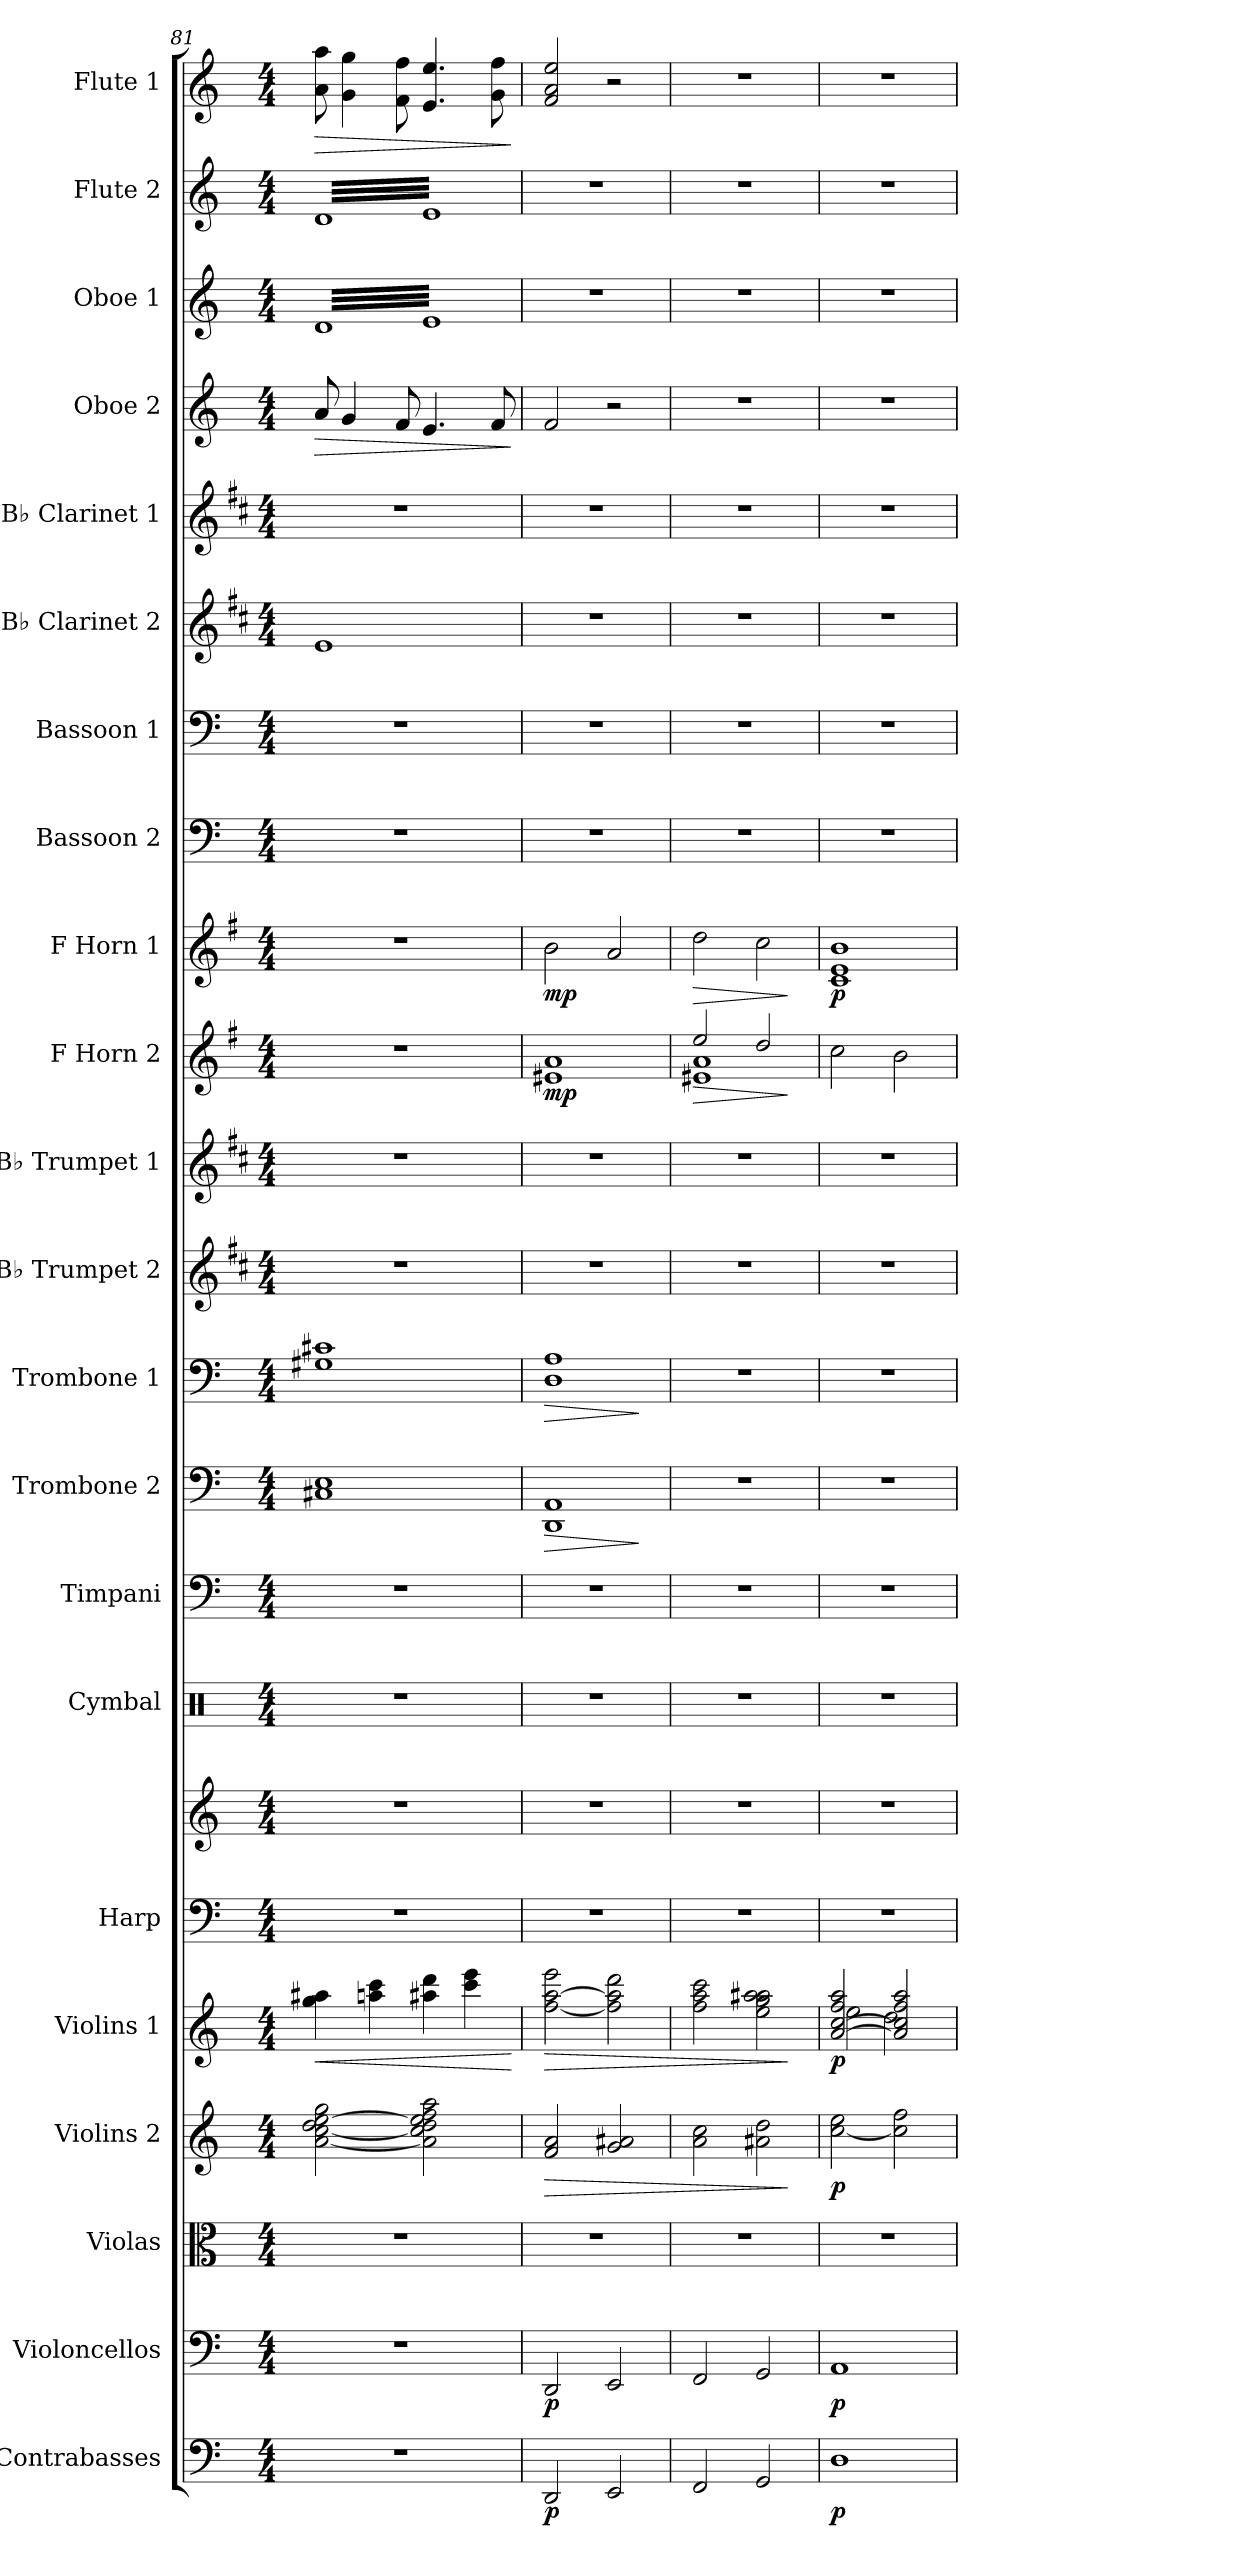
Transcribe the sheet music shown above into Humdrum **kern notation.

**kern	**dynam	**kern	**dynam	**kern	**kern	**dynam	**kern	**dynam	**kern	**kern	**kern	**kern	**kern	**dynam	**kern	**dynam	**kern	**kern	**kern	**dynam	**kern	**dynam	**kern	**kern	**kern	**kern	**kern	**dynam	**kern	**kern	**kern	**dynam
*part22	*part22	*part21	*part21	*part20	*part19	*part19	*part18	*part18	*part17	*part17	*part16	*part15	*part14	*part14	*part13	*part13	*part12	*part11	*part10	*part10	*part9	*part9	*part8	*part7	*part6	*part5	*part4	*part4	*part3	*part2	*part1	*part1
*staff23	*staff23	*staff22	*staff22	*staff21	*staff20	*staff20	*staff19	*staff19	*staff18	*staff17	*staff16	*staff15	*staff14	*staff14	*staff13	*staff13	*staff12	*staff11	*staff10	*staff10	*staff9	*staff9	*staff8	*staff7	*staff6	*staff5	*staff4	*staff4	*staff3	*staff2	*staff1	*staff1
*I"Contrabasses	*	*I"Violoncellos	*	*I"Violas	*I"Violins 2	*	*I"Violins 1	*	*I"Harp	*	*I"Cymbal	*I"Timpani	*I"Trombone 2	*	*I"Trombone 1	*	*I"B♭ Trumpet 2	*I"B♭ Trumpet 1	*I"F Horn 2	*	*I"F Horn 1	*	*I"Bassoon 2	*I"Bassoon 1	*I"B♭ Clarinet 2	*I"B♭ Clarinet 1	*I"Oboe 2	*	*I"Oboe 1	*I"Flute 2	*I"Flute 1	*
*I'Cbs.	*	*I'Vcs.	*	*I'Vlas.	*I'Vlns. 2	*	*I'Vlns. 1	*	*I'Hrp.	*	*I'Cym.	*I'Timp.	*I'Tbn. 2	*	*I'Tbn. 1	*	*I'B♭ Tpt. 2	*I'B♭ Tpt. 1	*I'F Hn. 2	*	*I'F Hn. 1	*	*I'Bsn. 2	*I'Bsn. 1	*I'B♭ Cl. 2	*I'B♭ Cl. 1	*I'Ob. 2	*	*I'Ob. 1	*I'Fl. 2	*I'Fl. 1	*
*clefF4	*	*clefF4	*	*clefC3	*clefG2	*	*clefG2	*	*clefF4	*clefG2	*clefX	*clefF4	*clefF4	*	*clefF4	*	*clefG2	*clefG2	*clefG2	*	*clefG2	*	*clefF4	*clefF4	*clefG2	*clefG2	*clefG2	*	*clefG2	*clefG2	*clefG2	*
*ITrd7c12	*	*	*	*	*	*	*	*	*	*	*	*	*	*	*	*	*ITrd1c2	*ITrd1c2	*ITrd4c7	*	*ITrd4c7	*	*	*	*ITrd1c2	*ITrd1c2	*	*	*	*	*	*
*k[]	*	*k[]	*	*k[]	*k[]	*	*k[]	*	*k[]	*k[]	*k[]	*k[]	*k[]	*	*k[]	*	*k[]	*k[]	*k[]	*	*k[]	*	*k[]	*k[]	*k[]	*k[]	*k[]	*	*k[]	*k[]	*k[]	*
*M4/4	*	*M4/4	*	*M4/4	*M4/4	*	*M4/4	*	*M4/4	*M4/4	*M4/4	*M4/4	*M4/4	*	*M4/4	*	*M4/4	*M4/4	*M4/4	*	*M4/4	*	*M4/4	*M4/4	*M4/4	*M4/4	*M4/4	*	*M4/4	*M4/4	*M4/4	*
=81	=81	=81	=81	=81	=81	=81	=81	=81	=81	=81	=81	=81	=81	=81	=81	=81	=81	=81	=81	=81	=81	=81	=81	=81	=81	=81	=81	=81	=81	=81	=81	=81
!	!	!	!	!	!	!	!	!LO:HP:b	!	!	!	!	!	!LO:DY:b	!	!	!	!	!	!	!	!	!	!	!	!	!	!LO:HP:b	!	!	!	!LO:HP:b
!	!	!	!	!	!	!	!	!	!	!	!	!	!	!LO:DY:n=1:b	!	!LO:DY:b	!	!	!	!	!	!	!	!	!	!	!	!	!	!	!	!
!	!	!	!	!	!	!	!	!	!	!	!	!	!	!	!	!LO:DY:n=1:b	!	!	!	!	!	!	!	!	!	!	!	!	!	!	!	!
*	*	*	*	*	*	*	*	*	*	*	*	*	*	*	*	*	*	*	*	*	*	*	*	*	*	*	*	*	*tremolo	*	*	*
*	*	*	*	*	*	*	*	*	*	*	*	*	*	*	*	*	*	*	*	*	*	*	*	*	*	*	*	*	*	*tremolo	*	*
1r	.	1r	.	1r	[2a\ [2cc\ 2dd\ [2ee\ 2gg\	.	4gg\ 4aa#X\	<	1r	1r	1r	1r	1C#X 1E	mp mp	1G#X 1c#X	mp mp	1r	1r	1r	.	1r	.	1r	1r	1d	1r	8a/	>	32dLLL	32dLLL	8a\ 8aa\	>
.	.	.	.	.	.	.	.	.	.	.	.	.	.	.	.	.	.	.	.	.	.	.	.	.	.	.	.	.	32e	32e	.	.
.	.	.	.	.	.	.	.	.	.	.	.	.	.	.	.	.	.	.	.	.	.	.	.	.	.	.	.	.	32d	32d	.	.
.	.	.	.	.	.	.	.	.	.	.	.	.	.	.	.	.	.	.	.	.	.	.	.	.	.	.	.	.	32e	32e	.	.
.	.	.	.	.	.	.	.	.	.	.	.	.	.	.	.	.	.	.	.	.	.	.	.	.	.	.	4g/	.	32d	32d	4g\ 4gg\	.
.	.	.	.	.	.	.	.	.	.	.	.	.	.	.	.	.	.	.	.	.	.	.	.	.	.	.	.	.	32e	32e	.	.
.	.	.	.	.	.	.	.	.	.	.	.	.	.	.	.	.	.	.	.	.	.	.	.	.	.	.	.	.	32d	32d	.	.
.	.	.	.	.	.	.	.	.	.	.	.	.	.	.	.	.	.	.	.	.	.	.	.	.	.	.	.	.	32e	32e	.	.
.	.	.	.	.	.	.	4aan\ 4ccc\	.	.	.	.	.	.	.	.	.	.	.	.	.	.	.	.	.	.	.	.	.	32d	32d	.	.
.	.	.	.	.	.	.	.	.	.	.	.	.	.	.	.	.	.	.	.	.	.	.	.	.	.	.	.	.	32e	32e	.	.
.	.	.	.	.	.	.	.	.	.	.	.	.	.	.	.	.	.	.	.	.	.	.	.	.	.	.	.	.	32d	32d	.	.
.	.	.	.	.	.	.	.	.	.	.	.	.	.	.	.	.	.	.	.	.	.	.	.	.	.	.	.	.	32e	32e	.	.
.	.	.	.	.	.	.	.	.	.	.	.	.	.	.	.	.	.	.	.	.	.	.	.	.	.	.	8f/	.	32d	32d	8f\ 8ff\	.
.	.	.	.	.	.	.	.	.	.	.	.	.	.	.	.	.	.	.	.	.	.	.	.	.	.	.	.	.	32e	32e	.	.
.	.	.	.	.	.	.	.	.	.	.	.	.	.	.	.	.	.	.	.	.	.	.	.	.	.	.	.	.	32d	32d	.	.
.	.	.	.	.	.	.	.	.	.	.	.	.	.	.	.	.	.	.	.	.	.	.	.	.	.	.	.	.	32e	32e	.	.
.	.	.	.	.	2a\] 2cc\] 2dd\ 2ee\] 2ff\ 2aa\	.	4aa#X\ 4ddd\	.	.	.	.	.	.	.	.	.	.	.	.	.	.	.	.	.	.	.	4.e/	.	32d	32d	4.e/ 4.ee/	.
.	.	.	.	.	.	.	.	.	.	.	.	.	.	.	.	.	.	.	.	.	.	.	.	.	.	.	.	.	32e	32e	.	.
.	.	.	.	.	.	.	.	.	.	.	.	.	.	.	.	.	.	.	.	.	.	.	.	.	.	.	.	.	32d	32d	.	.
.	.	.	.	.	.	.	.	.	.	.	.	.	.	.	.	.	.	.	.	.	.	.	.	.	.	.	.	.	32e	32e	.	.
.	.	.	.	.	.	.	.	.	.	.	.	.	.	.	.	.	.	.	.	.	.	.	.	.	.	.	.	.	32d	32d	.	.
.	.	.	.	.	.	.	.	.	.	.	.	.	.	.	.	.	.	.	.	.	.	.	.	.	.	.	.	.	32e	32e	.	.
.	.	.	.	.	.	.	.	.	.	.	.	.	.	.	.	.	.	.	.	.	.	.	.	.	.	.	.	.	32d	32d	.	.
.	.	.	.	.	.	.	.	.	.	.	.	.	.	.	.	.	.	.	.	.	.	.	.	.	.	.	.	.	32e	32e	.	.
.	.	.	.	.	.	.	4ccc\ 4eee\	.	.	.	.	.	.	.	.	.	.	.	.	.	.	.	.	.	.	.	.	.	32d	32d	.	.
.	.	.	.	.	.	.	.	.	.	.	.	.	.	.	.	.	.	.	.	.	.	.	.	.	.	.	.	.	32e	32e	.	.
.	.	.	.	.	.	.	.	.	.	.	.	.	.	.	.	.	.	.	.	.	.	.	.	.	.	.	.	.	32d	32d	.	.
.	.	.	.	.	.	.	.	.	.	.	.	.	.	.	.	.	.	.	.	.	.	.	.	.	.	.	.	.	32e	32e	.	.
.	.	.	.	.	.	.	.	.	.	.	.	.	.	.	.	.	.	.	.	.	.	.	.	.	.	.	8f/	.	32d	32d	8g\ 8ff\	.
.	.	.	.	.	.	.	.	.	.	.	.	.	.	.	.	.	.	.	.	.	.	.	.	.	.	.	.	.	32e	32e	.	.
.	.	.	.	.	.	.	.	.	.	.	.	.	.	.	.	.	.	.	.	.	.	.	.	.	.	.	.	.	32d	32d	.	.
.	.	.	.	.	.	.	.	.	.	.	.	.	.	.	.	.	.	.	.	.	.	.	.	.	.	.	.	.	32eJJJ	32eJJJ	.	.
*	*	*	*	*	*	*	*	*	*	*	*	*	*	*	*	*	*	*	*	*	*	*	*	*	*	*	*	*	*	*Xtremolo	*	*
*	*	*	*	*	*	*	*	*	*	*	*	*	*	*	*	*	*	*	*	*	*	*	*	*	*	*	*	*	*Xtremolo	*	*	*
.	.	.	.	.	.	.	.	[	.	.	.	.	.	.	.	.	.	.	.	.	.	.	.	.	.	.	.	]	.	.	.	]
=82	=82	=82	=82	=82	=82	=82	=82	=82	=82	=82	=82	=82	=82	=82	=82	=82	=82	=82	=82	=82	=82	=82	=82	=82	=82	=82	=82	=82	=82	=82	=82	=82
!	!LO:DY:b	!	!LO:DY:b	!	!	!LO:HP:b	!	!LO:HP:b	!	!	!	!	!	!LO:HP:b	!	!LO:HP:b	!	!	!	!LO:DY:b	!	!LO:DY:b	!	!	!	!	!	!	!	!	!	!
2DDD/	p	2DD/	p	1r	2f/ 2a/	>	[2ff\ [2aa\ 2eee\	>	1r	1r	1r	1r	1DD 1AA	>	1D 1A	>	1r	1r	1A#X 1d	mp	2e\	mp	1r	1r	1r	1r	2f/	.	1r	1r	2f/ 2a/ 2ee/	.
.	.	.	.	.	.	.	.	.	.	.	.	.	.	.	.	.	.	.	.	.	.	.	.	.	.	.	.	.	.	.	.	.
.	.	.	.	.	.	.	.	.	.	.	.	.	.	.	.	.	.	.	.	.	.	.	.	.	.	.	.	.	.	.	.	.
.	.	.	.	.	.	.	.	.	.	.	.	.	.	.	.	.	.	.	.	.	.	.	.	.	.	.	.	.	.	.	.	.
.	.	.	.	.	.	.	.	.	.	.	.	.	.	.	.	.	.	.	.	.	.	.	.	.	.	.	.	.	.	.	.	.
.	.	.	.	.	.	.	.	.	.	.	.	.	.	.	.	.	.	.	.	.	.	.	.	.	.	.	.	.	.	.	.	.
.	.	.	.	.	.	.	.	.	.	.	.	.	.	.	.	.	.	.	.	.	.	.	.	.	.	.	.	.	.	.	.	.
.	.	.	.	.	.	.	.	.	.	.	.	.	.	.	.	.	.	.	.	.	.	.	.	.	.	.	.	.	.	.	.	.
.	.	.	.	.	.	.	.	.	.	.	.	.	.	.	.	.	.	.	.	.	.	.	.	.	.	.	.	.	.	.	.	.
.	.	.	.	.	.	.	.	.	.	.	.	.	.	.	.	.	.	.	.	.	.	.	.	.	.	.	.	.	.	.	.	.
.	.	.	.	.	.	.	.	.	.	.	.	.	.	.	.	.	.	.	.	.	.	.	.	.	.	.	.	.	.	.	.	.
.	.	.	.	.	.	.	.	.	.	.	.	.	.	.	.	.	.	.	.	.	.	.	.	.	.	.	.	.	.	.	.	.
.	.	.	.	.	.	.	.	.	.	.	.	.	.	.	.	.	.	.	.	.	.	.	.	.	.	.	.	.	.	.	.	.
.	.	.	.	.	.	.	.	.	.	.	.	.	.	.	.	.	.	.	.	.	.	.	.	.	.	.	.	.	.	.	.	.
.	.	.	.	.	.	.	.	.	.	.	.	.	.	.	.	.	.	.	.	.	.	.	.	.	.	.	.	.	.	.	.	.
.	.	.	.	.	.	.	.	.	.	.	.	.	.	.	.	.	.	.	.	.	.	.	.	.	.	.	.	.	.	.	.	.
2EEE/	.	2EE/	.	.	2g/ 2a#X/	.	2ff\] 2aa\] 2ddd\	.	.	.	.	.	.	.	.	.	.	.	.	.	2d/	.	.	.	.	.	2r	.	.	.	2r	.
.	.	.	.	.	.	.	.	.	.	.	.	.	.	]	.	]	.	.	.	.	.	.	.	.	.	.	.	.	.	.	.	.
=83	=83	=83	=83	=83	=83	=83	=83	=83	=83	=83	=83	=83	=83	=83	=83	=83	=83	=83	=83	=83	=83	=83	=83	=83	=83	=83	=83	=83	=83	=83	=83	=83
!	!	!	!	!	!	!	!	!	!	!	!	!	!	!	!	!	!	!	!	!LO:HP:b	!	!LO:HP:b	!	!	!	!	!	!	!	!	!	!
*	*	*	*	*	*	*	*	*	*	*	*	*	*	*	*	*	*	*	*^	*	*	*	*	*	*	*	*	*	*	*	*	*
2FFF/	.	2FF/	.	1r	2a\ 2cc\	.	2ff\ 2aa\ 2ccc\	.	1r	1r	1r	1r	1r	.	1r	.	1r	1r	1A#X 1d	2a/	>	2g\	>	1r	1r	1r	1r	1r	.	1r	1r	1r	.
2GGG/	.	2GG/	.	.	2a#X\ 2dd\	.	2ee\ 2gg\ 2aa\ 2aa#X\	.	.	.	.	.	.	.	.	.	.	.	.	2g/	.	2f\	.	.	.	.	.	.	.	.	.	.	.
*	*	*	*	*	*	*	*	*	*	*	*	*	*	*	*	*	*	*	*v	*v	*	*	*	*	*	*	*	*	*	*	*	*	*
.	.	.	.	.	.	]	.	]	.	.	.	.	.	.	.	.	.	.	.	]	.	]	.	.	.	.	.	.	.	.	.	.
=84	=84	=84	=84	=84	=84	=84	=84	=84	=84	=84	=84	=84	=84	=84	=84	=84	=84	=84	=84	=84	=84	=84	=84	=84	=84	=84	=84	=84	=84	=84	=84	=84
*	*	*	*	*	*	*	*^	*	*	*	*	*	*	*	*	*	*	*	*	*	*	*	*	*	*	*	*	*	*	*	*	*
!	!LO:DY:b	!	!LO:DY:b	!	!	!LO:DY:b	!	!	!LO:DY:b	!	!	!	!	!	!	!	!	!	!	!	!	!	!LO:DY:b	!	!	!	!	!	!	!	!	!	!
1DD	p	1AA	p	1r	[2cc\ 2ee\	p	[2a/ [2cc/ 2ff/ 2aa/	2ee\	p	1r	1r	1r	1r	1r	.	1r	.	1r	1r	2f\	.	1F 1A 1e	p	1r	1r	1r	1r	1r	.	1r	1r	1r	.
.	.	.	.	.	2cc\] 2ff\	.	2a/] 2cc/] 2ff/ 2aa/	2dd\	.	.	.	.	.	.	.	.	.	.	.	2e\	.	.	.	.	.	.	.	.	.	.	.	.	.
*	*	*	*	*	*	*	*v	*v	*	*	*	*	*	*	*	*	*	*	*	*	*	*	*	*	*	*	*	*	*	*	*	*	*
=	=	=	=	=	=	=	=	=	=	=	=	=	=	=	=	=	=	=	=	=	=	=	=	=	=	=	=	=	=	=	=	=
*-	*-	*-	*-	*-	*-	*-	*-	*-	*-	*-	*-	*-	*-	*-	*-	*-	*-	*-	*-	*-	*-	*-	*-	*-	*-	*-	*-	*-	*-	*-	*-	*-
